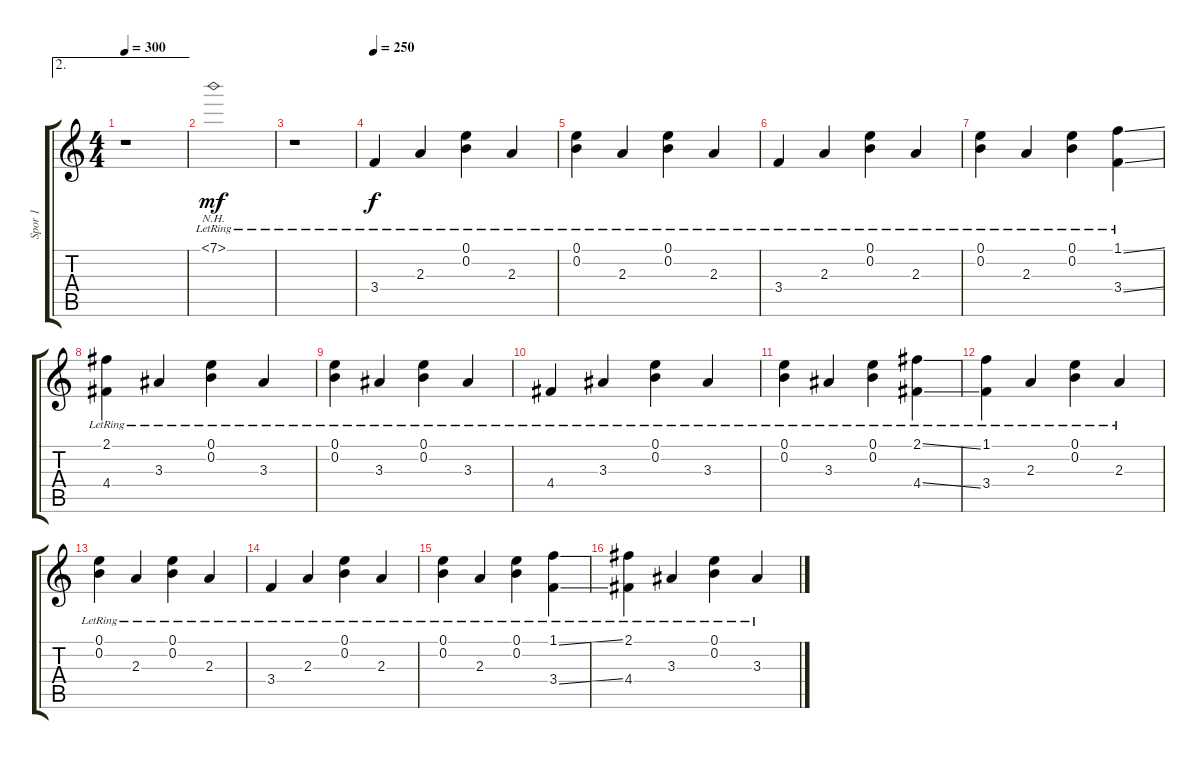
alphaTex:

\track ("Spor 1" "Spor 1") {instrument acousticguitarsteel}
\staff {score tabs}
\tuning (E4 B3 G3 D3 A2 E2) {hide}
\ae 2
\ts (4 4)
\tempo 300
\clef g2
\ks c
r.1{dy p} |
7.1{nh lr}.1{dy mf} |
r.1 |
\tempo 250
3.4{lr}.4{dy f} 2.3{lr}.4 (0.1{lr} 0.2{lr}).4 2.3{lr}.4 |
(0.1{lr} 0.2{lr}).4 2.3{lr}.4 (0.1{lr} 0.2{lr}).4 2.3{lr}.4 |
3.4{lr}.4 2.3{lr}.4 (0.1{lr} 0.2{lr}).4 2.3{lr}.4 |
(0.1{lr} 0.2{lr}).4 2.3{lr}.4 (0.1{lr} 0.2{lr}).4 (1.1{ss lr} 3.4{ss lr}).4 |
(2.1{lr} 4.4{lr}).4 3.3{lr}.4 (0.1{lr} 0.2{lr}).4 3.3{lr}.4 |
(0.1{lr} 0.2{lr}).4 3.3{lr}.4 (0.1{lr} 0.2{lr}).4 3.3{lr}.4 |
4.4{lr}.4 3.3{lr}.4 (0.1{lr} 0.2{lr}).4 3.3{lr}.4 |
(0.1{lr} 0.2{lr}).4 3.3{lr}.4 (0.1{lr} 0.2{lr}).4 (2.1{ss lr} 4.4{ss lr}).4 |
(1.1{lr} 3.4{lr}).4 2.3{lr}.4 (0.1{lr} 0.2{lr}).4 2.3{lr}.4 |
(0.1{lr} 0.2{lr}).4 2.3{lr}.4 (0.1{lr} 0.2{lr}).4 2.3{lr}.4 |
3.4{lr}.4 2.3{lr}.4 (0.1{lr} 0.2{lr}).4 2.3{lr}.4 |
(0.1{lr} 0.2{lr}).4 2.3{lr}.4 (0.1{lr} 0.2{lr}).4 (1.1{ss lr} 3.4{ss lr}).4 |
(2.1{lr} 4.4{lr}).4 3.3{lr}.4 (0.1{lr} 0.2{lr}).4 3.3{lr}.4
